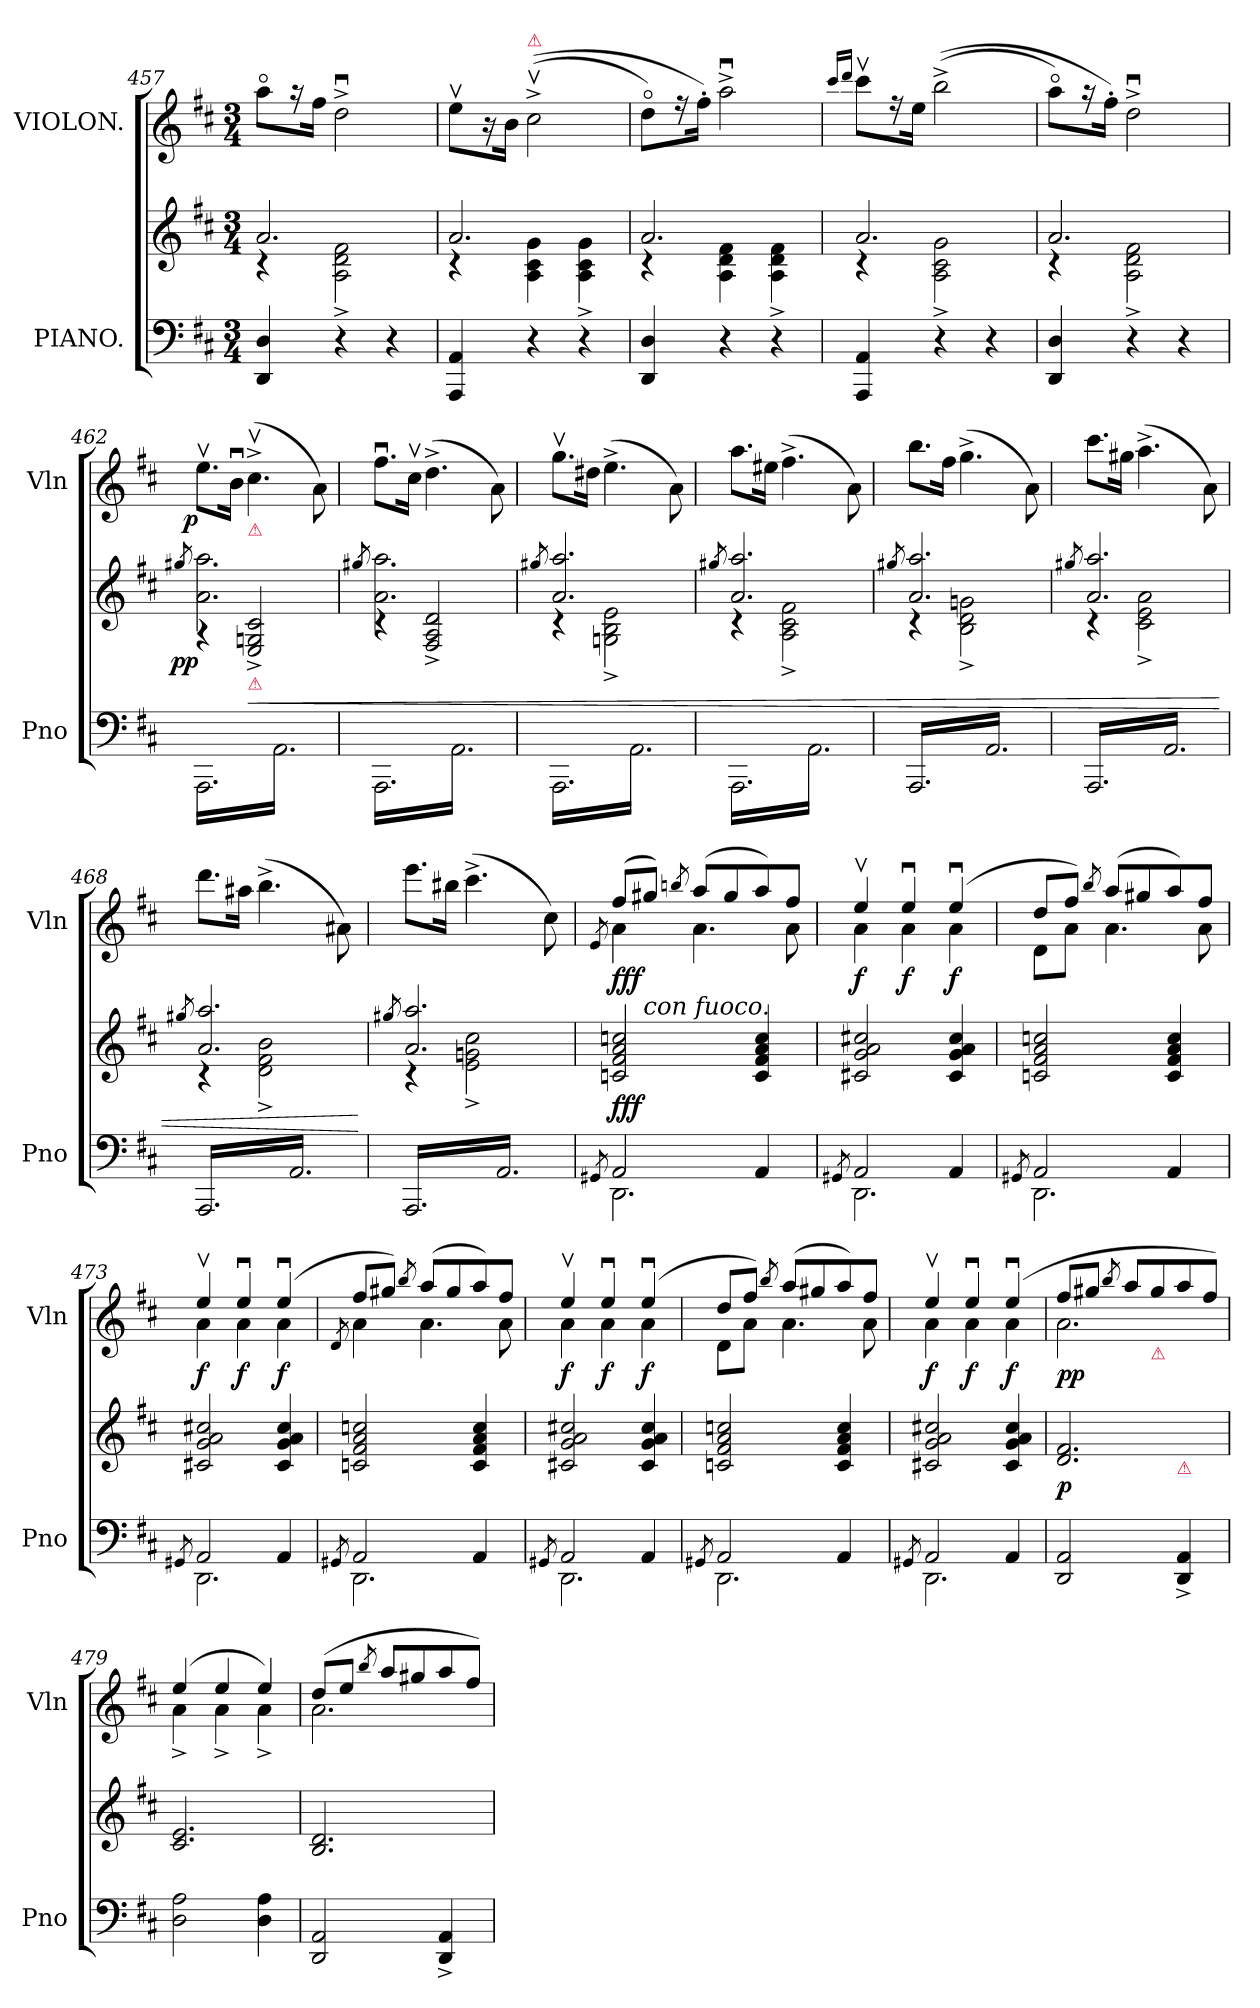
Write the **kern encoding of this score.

**kern	**kern	**dynam	**kern	**dynam
*part2	*part2	*part2	*part1	*part1
*staff3	*staff2	*staff2/3	*staff1	*staff1
*I"PIANO.	*	*	*I"VIOLON.	*
*I'Pno	*	*	*I'Vln	*
*clefF4	*clefG2	*	*clefG2	*
*k[f#c#]	*k[f#c#]	*	*k[f#c#]	*
*M3/4	*M3/4	*	*M3/4	*
=457	=457	=457	=457	=457
*	*^	*	*	*
4DD/ 4D/	2.a/	4r	.	8aao\L	.
.	.	.	.	16r	.
.	.	.	.	16ff#\Jk	.
4r	.	2A^>\ 2d^>\ 2f#^>\	.	2dd^<u\	.
4r	.	.	.	.	.
=458	=458	=458	=458	=458	=458
4AAA/ 4AA/	2.a/	4r	.	8eev\L	.
.	.	.	.	16r	.
.	.	.	.	16b\Jk	.
!	!	!	!	!LO:TX:a:color=crimson:t=⚠	!
4r	.	4A\ 4c#\ 4g\	.	((2cc#^<v\	.
4r	.	4A^>\ 4c#^>\ 4g^>\	.	.	.
=459	=459	=459	=459	=459	=459
4DD/ 4D/	2.a/	4r	.	8ddo\L)	.
.	.	.	.	16r	.
.	.	.	.	16ff#'\Jk)	.
4r	.	4A\ 4d\ 4f#\	.	2aa^<u\	.
4r	.	4A^>\ 4d^>\ 4f#^>\	.	.	.
=460	=460	=460	=460	=460	=460
.	.	.	.	16qqccc#/LL	.
.	.	.	.	16qqddd/JJ	.
4AAA/ 4AA/	2.a/	4r	.	8ccc#v\L	.
.	.	.	.	16r	.
.	.	.	.	16ee\Jk	.
4r	.	2A^>\ 2c#^>\ 2g^>\	.	((2bb^<\	.
4r	.	.	.	.	.
=461	=461	=461	=461	=461	=461
4DD/ 4D/	2.a/	4r	.	8aao\L)	.
.	.	.	.	16r	.
.	.	.	.	16ff#'\Jk)	.
4r	.	2A^>\ 2d^>\ 2f#^>\	.	2dd^<u\	.
4r	.	.	.	.	.
=462	=462	=462	=462	=462	=462
.	8qgg#X/	.	.	.	.
!	!	!	!LO:DY:rj	!	!LO:DY:rj
*tremolo	*	*	*	*	*
(>16AAA\LL	2.a\ 2.aa\	4r	pp	8.eev\L	p
16AA\)	.	.	.	.	.
16AAA\	.	.	.	.	.
16AA\)	.	.	.	16bu\Jk	.
!	!	!	!	!LO:TX:b:Bi:color=crimson:t=⚠	!
!	!	!LO:TX:b:Bi:color=crimson:t=⚠	!	!	!
16AAA\	.	2E^/ 2Gn^/ 2c#^/	<	(4.cc#^<v\	.
16AA\)	.	.	.	.	.
16AAA\	.	.	.	.	.
16AA\)	.	.	.	.	.
16AAA\	.	.	.	.	.
16AA\)	.	.	.	.	.
16AAA\	.	.	.	8a\)	.
16AA\)JJ	.	.	.	.	.
=463	=463	=463	=463	=463	=463
.	8qgg#X/	.	.	.	.
(>16AAA\LL	2.a\ 2.aa\	4r	.	8.ff#u\L	.
16AA\)	.	.	.	.	.
16AAA\	.	.	.	.	.
16AA\)	.	.	.	16cc#v\Jk	.
16AAA\	.	2F#^>/ 2A^>/ 2d^>/	.	(4.dd^<\	.
16AA\)	.	.	.	.	.
16AAA\	.	.	.	.	.
16AA\)	.	.	.	.	.
16AAA\	.	.	.	.	.
16AA\)	.	.	.	.	.
16AAA\	.	.	.	8a\)	.
16AA\)JJ	.	.	.	.	.
=464	=464	=464	=464	=464	=464
.	8qgg#X/	.	.	.	.
(>16AAA\LL	2.a/ 2.aa/	4r	.	8.ggv\L	.
16AA\)	.	.	.	.	.
16AAA\	.	.	.	.	.
16AA\)	.	.	.	16dd#X\Jk	.
16AAA\	.	2Gn^>\ 2B^>\ 2e^>\	.	(4.ee^<\	.
16AA\)	.	.	.	.	.
16AAA\	.	.	.	.	.
16AA\)	.	.	.	.	.
16AAA\	.	.	.	.	.
16AA\)	.	.	.	.	.
16AAA\	.	.	.	8a\)	.
16AA\)JJ	.	.	.	.	.
=465	=465	=465	=465	=465	=465
.	8qgg#X/	.	.	.	.
(>16AAA\LL	2.a/ 2.aa/	4r	.	8.aa\L	.
16AA\)	.	.	.	.	.
16AAA\	.	.	.	.	.
16AA\)	.	.	.	16ee#X\Jk	.
16AAA\	.	2A^>\ 2c#^>\ 2f#^>\	.	(4.ff#^<\	.
16AA\)	.	.	.	.	.
16AAA\	.	.	.	.	.
16AA\)	.	.	.	.	.
16AAA\	.	.	.	.	.
16AA\)	.	.	.	.	.
16AAA\	.	.	.	8a\)	.
16AA\)JJ	.	.	.	.	.
=466	=466	=466	=466	=466	=466
.	8qgg#X/	.	.	.	.
(16AAA/LL	2.a/ 2.aa/	4r	.	8.bb\L	.
16AA/)	.	.	.	.	.
16AAA/	.	.	.	.	.
16AA/)	.	.	.	16ff#\Jk	.
16AAA/	.	2B^>\ 2d^>\ 2gn^>\	.	(4.gg^<\	.
16AA/)	.	.	.	.	.
16AAA/	.	.	.	.	.
16AA/)	.	.	.	.	.
16AAA/	.	.	.	.	.
16AA/)	.	.	.	.	.
16AAA/	.	.	.	8a\)	.
16AA/)JJ	.	.	.	.	.
=467	=467	=467	=467	=467	=467
.	8qgg#X/	.	.	.	.
(16AAA/LL	2.a/ 2.aa/	4r	.	8.ccc#\L	.
16AA/)	.	.	.	.	.
16AAA/	.	.	.	.	.
16AA/)	.	.	.	16gg#X\Jk	.
16AAA/	.	2c#^>\ 2e^>\ 2a^>\	.	(4.aa^<\	.
16AA/)	.	.	.	.	.
16AAA/	.	.	.	.	.
16AA/)	.	.	.	.	.
16AAA/	.	.	.	.	.
16AA/)	.	.	.	.	.
16AAA/	.	.	.	8a\)	.
16AA/)JJ	.	.	.	.	.
=468	=468	=468	=468	=468	=468
.	8qgg#X/	.	.	.	.
(16AAA/LL	2.a/ 2.aa/	4r	.	8.ddd\L	.
16AA/)	.	.	.	.	.
16AAA/	.	.	.	.	.
16AA/)	.	.	.	16aa#X\Jk	.
16AAA/	.	2d^>\ 2f#^>\ 2b^>\	.	(4.bb^<\	.
16AA/)	.	.	.	.	.
16AAA/	.	.	.	.	.
16AA/)	.	.	.	.	.
16AAA/	.	.	.	.	.
16AA/)	.	.	.	.	.
16AAA/	.	.	.	8a#X\)	.
16AA/)JJ	.	.	.	.	.
*	*v	*v	*	*	*
.	.	[	.	.
=469	=469	=469	=469	=469
.	8qgg#X/	.	.	.
*	*^	*	*	*
(16AAA/LL	2.a/ 2.aa/	4r	.	8.eee\L	.
16AA/)	.	.	.	.	.
16AAA/	.	.	.	.	.
16AA/)	.	.	.	16bb#X\Jk	.
16AAA/	.	2e^>\ 2gn^>\ 2cc#^>\	.	(4.ccc#^<\	.
16AA/)	.	.	.	.	.
16AAA/	.	.	.	.	.
16AA/)	.	.	.	.	.
16AAA/	.	.	.	.	.
16AA/)	.	.	.	.	.
16AAA/	.	.	.	8cc#\)	.
16AA/)JJ	.	.	.	.	.
*Xtremolo	*	*	*	*	*
*	*v	*v	*	*	*
=470	=470	=470	=470	=470
*	*	*	*^	*
8qGG#X/	.	.	.	8qe/	.
*^	*	*	*	*	*
2AA/	2.DD\	2cn/ 2f#/ 2a/ 2ccn/	fff	(8ff#/L	4a\	fff
.	.	.	.	.	.	.
!	!	!	!	!LO:TX:b:i:t=con fuoco.	!	!
.	.	.	.	8gg#X/J)	.	.
.	.	.	.	.	.	.
.	.	.	.	8qbbn/	.	.
.	.	.	.	(8aa/L	4.a\	.
.	.	.	.	.	.	.
.	.	.	.	8gg#/	.	.
4AA/	.	4c/ 4f#/ 4a/ 4cc/	.	8aa/)	.	.
.	.	.	.	8ff#/J	8a\	.
=471	=471	=471	=471	=471	=471	=471
8qGG#X/	.	.	.	.	.	.
2AA/	2.DD\	2c#X/ 2g/ 2a/ 2cc#X/	.	4eev/	4a\	f
.	.	.	.	4eeu/	4a\	f
4AA/	.	4c#/ 4g/ 4a/ 4cc#/	.	(4eeu/	4a\	f
=472	=472	=472	=472	=472	=472	=472
8qGG#X/	.	.	.	.	.	.
2AA/	2.DD\	2cn/ 2f#/ 2a/ 2ccn/	.	8dd/L	8d\L	.
.	.	.	.	8ff#/J)	8a\J	.
.	.	.	.	8qbb/	.	.
.	.	.	.	(8aa/L	4.a\	.
.	.	.	.	8gg#X/	.	.
4AA/	.	4c/ 4f#/ 4a/ 4cc/	.	8aa/)	.	.
.	.	.	.	8ff#/J	8a\	.
=473	=473	=473	=473	=473	=473	=473
8qGG#X/	.	.	.	.	.	.
2AA/	2.DD\	2c#X/ 2g/ 2a/ 2cc#X/	.	4eev/	4a\	f
.	.	.	.	4eeu/	4a\	f
4AA/	.	4c#/ 4g/ 4a/ 4cc#/	.	(4eeu/	4a\	f
=474	=474	=474	=474	=474	=474	=474
8qGG#X/	.	.	.	.	8qd/	.
2AA/	2.DD\	2cn/ 2f#/ 2a/ 2ccn/	.	8ff#/L	4a\	.
.	.	.	.	8gg#X/J)	.	.
.	.	.	.	8qbb/	.	.
.	.	.	.	(8aa/L	4.a\	.
.	.	.	.	8gg#/	.	.
4AA/	.	4c/ 4f#/ 4a/ 4cc/	.	8aa/)	.	.
.	.	.	.	8ff#/J	8a\	.
=475	=475	=475	=475	=475	=475	=475
8qGG#X/	.	.	.	.	.	.
2AA/	2.DD\	2c#X/ 2g/ 2a/ 2cc#X/	.	4eev/	4a\	f
.	.	.	.	4eeu/	4a\	f
4AA/	.	4c#/ 4g/ 4a/ 4cc#/	.	(4eeu/	4a\	f
=476	=476	=476	=476	=476	=476	=476
8qGG#X/	.	.	.	.	.	.
2AA/	2.DD\	2cn/ 2f#/ 2a/ 2ccn/	.	8dd/L	8d\L	.
.	.	.	.	8ff#/J)	8a\J	.
.	.	.	.	8qbb/	.	.
.	.	.	.	(8aa/L	4.a\	.
.	.	.	.	8gg#X/	.	.
4AA/	.	4c/ 4f#/ 4a/ 4cc/	.	8aa/)	.	.
.	.	.	.	8ff#/J	8a\	.
=477	=477	=477	=477	=477	=477	=477
8qGG#X/	.	.	.	.	.	.
2AA/	2.DD\	2c#X/ 2g/ 2a/ 2cc#X/	.	4eev/	4a\	f
.	.	.	.	4eeu/	4a\	f
4AA/	.	4c#/ 4g/ 4a/ 4cc#/	.	(4eeu/	4a\	f
*v	*v	*	*	*	*	*
=478	=478	=478	=478	=478	=478
*	*^	*	*	*	*
2DD/ 2AA/	2.d/ 2.f#/	2ryy	p	8ff#/L	2.a\	p p
.	.	.	.	8gg#X/J	.	.
.	.	.	.	8qbb/	.	.
.	.	.	.	8aa/L	.	.
!	!	!	!	!LO:TX:b:Bi:color=crimson:t=⚠	!	!
.	.	.	.	8gg#/	.	.
!	!	!LO:TX:b:Bi:color=crimson:t=⚠	!	!	!	!
4DD^>/ 4AA^>/	.	4ryy	.	8aa/	.	.
.	.	.	.	8ff#/J)	.	.
*	*v	*v	*	*	*	*
=479	=479	=479	=479	=479	=479
2D\ 2A\	2.c#/ 2.e/	.	(4ee/	4a^\	.
.	.	.	4ee/	4a^\	.
4D\ 4A\	.	.	4ee/)	4a^\	.
=480	=480	=480	=480	=480	=480
2DD/ 2AA/	2.B/ 2.d/	.	(8dd/L	2.a\	.
.	.	.	8ee/J	.	.
.	.	.	8qbb/	.	.
.	.	.	8aa/L	.	.
.	.	.	8gg#X/	.	.
4DD^>/ 4AA^>/	.	.	8aa/	.	.
.	.	.	8ff#/J)	.	.
*	*	*	*v	*v	*
=	=	=	=	=
*-	*-	*-	*-	*-
